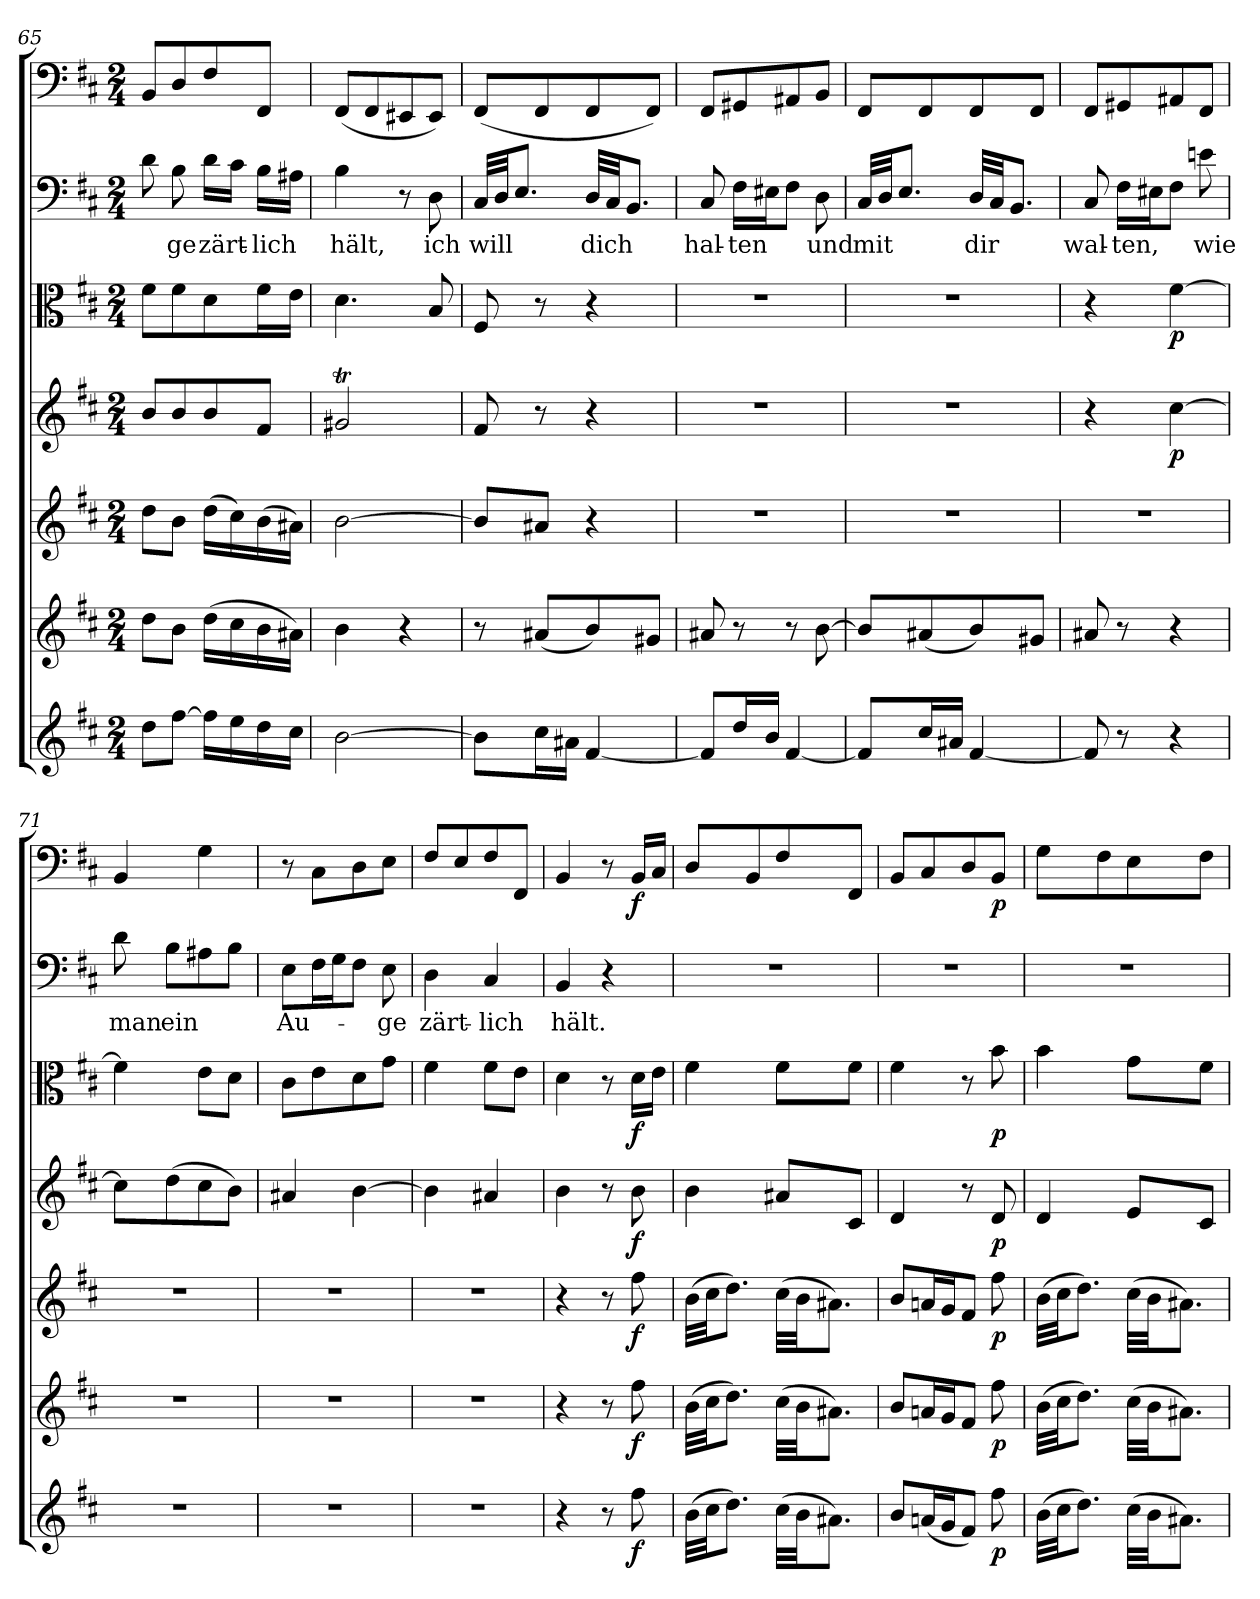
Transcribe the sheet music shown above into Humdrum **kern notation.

**kern	**dynam	**kern	**dynam	**kern	**dynam	**kern	**dynam	**kern	**dynam	**kern	**text	**kern	**dynam
*part7	*part7	*part6	*part6	*part5	*part5	*part4	*part4	*part3	*part3	*part2	*part2	*part1	*part1
*staff7	*staff7	*staff6	*staff6	*staff5	*staff5	*staff4	*staff4	*staff3	*staff3	*staff2	*staff2	*staff1	*staff1
*clefG2	*	*clefG2	*	*clefG2	*	*clefG2	*	*clefC3	*	*clefF4	*	*clefF4	*
*k[f#c#]	*	*k[f#c#]	*	*k[f#c#]	*	*k[f#c#]	*	*k[f#c#]	*	*k[f#c#]	*	*k[f#c#]	*
*b:	*	*b:	*	*b:	*	*b:	*	*b:	*	*b:	*	*b:	*
*M2/4	*	*M2/4	*	*M2/4	*	*M2/4	*	*M2/4	*	*M2/4	*	*M2/4	*
=65	=65	=65	=65	=65	=65	=65	=65	=65	=65	=65	=65	=65	=65
8dd\L	.	8dd\L	.	8dd\L	.	8b/L	.	8f#\L	.	8d\	.	8BB/L	.
[8ff#\J	.	8b\J	.	8b\J	.	8b/	.	8f#\	.	8B\	-ge	8D/	.
16ff#\LL]	.	(16dd\LL	.	(16dd\LL	.	8b/	.	8d\	.	16d\LL	zärt-	8F#/	.
16ee\	.	16cc#\	.	16cc#\)	.	.	.	.	.	16c#\JJ	.	.	.
16dd\	.	16b\	.	(16b\	.	8f#/J	.	16f#\L	.	16B\LL	-lich	8FF#/J	.
16cc#\JJ	.	16a#X\JJ)	.	16a#X\JJ)	.	.	.	16e\JJ	.	16A#X\JJ	.	.	.
=66	=66	=66	=66	=66	=66	=66	=66	=66	=66	=66	=66	=66	=66
[2b\	.	4b\	.	[2b\	.	2g#Xt/	.	4.d\	.	4B\	hält,	(8FF#/L	.
.	.	.	.	.	.	.	.	.	.	.	.	8FF#/	.
.	.	4r	.	.	.	.	.	.	.	8r	.	8EE#X/	.
.	.	.	.	.	.	.	.	8B/	.	8D\	ich	8EE#/J)	.
=67	=67	=67	=67	=67	=67	=67	=67	=67	=67	=67	=67	=67	=67
8b\L]	.	8r	.	8b/L]	.	8f#/	.	8F#/	.	32C#/LLL	will	(8FF#/L	.
.	.	.	.	.	.	.	.	.	.	32D/JJ	.	.	.
.	.	.	.	.	.	.	.	.	.	8.E/J	.	.	.
16cc#\L	.	(8a#X/L	.	8a#X/J	.	8r	.	8r	.	.	.	8FF#/	.
16a#X\JJ	.	.	.	.	.	.	.	.	.	.	.	.	.
[4f#/	.	8b/)	.	4r	.	4r	.	4r	.	32D/LLL	dich	8FF#/	.
.	.	.	.	.	.	.	.	.	.	32C#/JJ	.	.	.
.	.	.	.	.	.	.	.	.	.	8.BB/J	.	.	.
.	.	8g#X/J	.	.	.	.	.	.	.	.	.	8FF#/J)	.
=68	=68	=68	=68	=68	=68	=68	=68	=68	=68	=68	=68	=68	=68
8f#/L]	.	8a#X/	.	2r	.	2r	.	2r	.	8C#/	hal-	8FF#/L	.
16dd/L	.	8r	.	.	.	.	.	.	.	16F#\LL	-ten	8GG#X/	.
16b/JJ	.	.	.	.	.	.	.	.	.	16E#X\J	.	.	.
[4f#/	.	8r	.	.	.	.	.	.	.	8F#\J	.	8AA#X/	.
.	.	[8b\	.	.	.	.	.	.	.	8D\	und	8BB/J	.
=69	=69	=69	=69	=69	=69	=69	=69	=69	=69	=69	=69	=69	=69
8f#/L]	.	8b/L]	.	2r	.	2r	.	2r	.	32C#/LLL	mit	8FF#/L	.
.	.	.	.	.	.	.	.	.	.	32D/JJ	.	.	.
.	.	.	.	.	.	.	.	.	.	8.E/J	.	.	.
16cc#/L	.	(8a#X/	.	.	.	.	.	.	.	.	.	8FF#/	.
16a#X/JJ	.	.	.	.	.	.	.	.	.	.	.	.	.
[4f#/	.	8b/)	.	.	.	.	.	.	.	32D/LLL	dir	8FF#/	.
.	.	.	.	.	.	.	.	.	.	32C#/JJ	.	.	.
.	.	.	.	.	.	.	.	.	.	8.BB/J	.	.	.
.	.	8g#X/J	.	.	.	.	.	.	.	.	.	8FF#/J	.
=70	=70	=70	=70	=70	=70	=70	=70	=70	=70	=70	=70	=70	=70
8f#/]	.	8a#X/	.	2r	.	4r	.	4r	.	8C#/	wal-	8FF#/L	.
8r	.	8r	.	.	.	.	.	.	.	16F#\LL	-ten,	8GG#X/	.
.	.	.	.	.	.	.	.	.	.	16E#X\J	.	.	.
4r	.	4r	.	.	.	[4cc#\	p	[4f#\	p	8F#\J	.	8AA#X/	.
.	.	.	.	.	.	.	.	.	.	8en\	wie	8FF#/J	.
=71	=71	=71	=71	=71	=71	=71	=71	=71	=71	=71	=71	=71	=71
2r	.	2r	.	2r	.	8cc#\L]	.	4f#\]	.	8d\	man	4BB/	.
.	.	.	.	.	.	(8dd\	.	.	.	8B\L	ein	.	.
.	.	.	.	.	.	8cc#\	.	8e\L	.	8A#X\	.	4G\	.
.	.	.	.	.	.	8b\J)	.	8d\J	.	8B\J	.	.	.
=72	=72	=72	=72	=72	=72	=72	=72	=72	=72	=72	=72	=72	=72
2r	.	2r	.	2r	.	4a#X/	.	8c#\L	.	8E\L	Au-	8r	.
.	.	.	.	.	.	.	.	8e\	.	16F#\L	.	8C#\L	.
.	.	.	.	.	.	.	.	.	.	16G\J	.	.	.
.	.	.	.	.	.	[4b\	.	8d\	.	8F#\J	.	8D\	.
.	.	.	.	.	.	.	.	8g\J	.	8E\	-ge	8E\J	.
=73	=73	=73	=73	=73	=73	=73	=73	=73	=73	=73	=73	=73	=73
2r	.	2r	.	2r	.	4b\]	.	4f#\	.	4D\	zärt-	8F#/L	.
.	.	.	.	.	.	.	.	.	.	.	.	8E/	.
.	.	.	.	.	.	4a#X/	.	8f#\L	.	4C#/	-lich	8F#/	.
.	.	.	.	.	.	.	.	8e\J	.	.	.	8FF#/J	.
=74	=74	=74	=74	=74	=74	=74	=74	=74	=74	=74	=74	=74	=74
4r	.	4r	.	4r	.	4b\	.	4d\	.	4BB/	hält.	4BB/	.
8r	.	8r	.	8r	.	8r	.	8r	.	4r	.	8r	.
8ff#\	f	8ff#\	f	8ff#\	f	8b\	f	16d\LL	f	.	.	16BB/LL	f
.	.	.	.	.	.	.	.	16e\JJ	.	.	.	16C#/JJ	.
=75	=75	=75	=75	=75	=75	=75	=75	=75	=75	=75	=75	=75	=75
(32b\LLL	.	(32b\LLL	.	(32b\LLL	.	4b\	.	4f#\	.	2r	.	8D/L	.
32cc#\JJ	.	32cc#\JJ	.	32cc#\JJ	.	.	.	.	.	.	.	.	.
8.dd\J)	.	8.dd\J)	.	8.dd\J)	.	.	.	.	.	.	.	.	.
.	.	.	.	.	.	.	.	.	.	.	.	8BB/	.
(32cc#\LLL	.	(32cc#\LLL	.	(32cc#\LLL	.	8a#X/L	.	8f#\L	.	.	.	8F#/	.
32b\JJ	.	32b\JJ	.	32b\JJ	.	.	.	.	.	.	.	.	.
8.a#X\J)	.	8.a#X\J)	.	8.a#X\J)	.	.	.	.	.	.	.	.	.
.	.	.	.	.	.	8c#/J	.	8f#\J	.	.	.	8FF#/J	.
=76	=76	=76	=76	=76	=76	=76	=76	=76	=76	=76	=76	=76	=76
8b/L	.	8b/L	.	8b/L	.	4d/	.	4f#\	.	2r	.	8BB/L	.
(16an/L	.	16an/L	.	16an/L	.	.	.	.	.	.	.	8C#/	.
16g/J	.	16g/J	.	16g/J	.	.	.	.	.	.	.	.	.
8f#/J)	.	8f#/J	.	8f#/J	.	8r	.	8r	.	.	.	8D/	.
8ff#\	p	8ff#\	p	8ff#\	p	8d/	p	8b\	p	.	.	8BB/J	p
=77	=77	=77	=77	=77	=77	=77	=77	=77	=77	=77	=77	=77	=77
(32b\LLL	.	(32b\LLL	.	(32b\LLL	.	4d/	.	4b\	.	2r	.	8G\L	.
32cc#\JJ	.	32cc#\JJ	.	32cc#\JJ	.	.	.	.	.	.	.	.	.
8.dd\J)	.	8.dd\J)	.	8.dd\J)	.	.	.	.	.	.	.	.	.
.	.	.	.	.	.	.	.	.	.	.	.	8F#\	.
(32cc#\LLL	.	(32cc#\LLL	.	(32cc#\LLL	.	8e/L	.	8g\L	.	.	.	8E\	.
32b\JJ	.	32b\JJ	.	32b\JJ	.	.	.	.	.	.	.	.	.
8.a#X\J)	.	8.a#X\J)	.	8.a#X\J)	.	.	.	.	.	.	.	.	.
.	.	.	.	.	.	8c#/J	.	8f#\J	.	.	.	8F#\J	.
=	=	=	=	=	=	=	=	=	=	=	=	=	=
*-	*-	*-	*-	*-	*-	*-	*-	*-	*-	*-	*-	*-	*-
